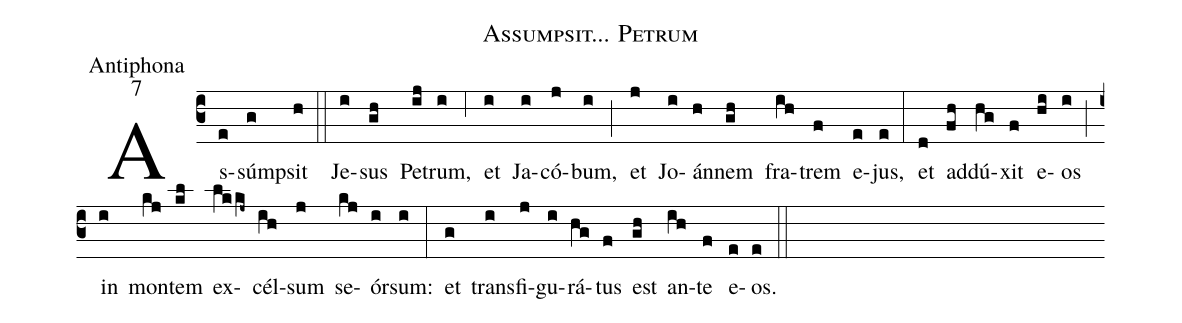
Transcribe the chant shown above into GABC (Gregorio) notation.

name:Assumpsit... Petrum;
office-part:Antiphona;
mode:7;
%%
(c3) As(e)súm(g)psit(h) (::) Je(i)sus(gh) Pe(ij)trum,(i) (;6) et(i) Ja(i)có(j)bum,(i) (;) et(j) Jo(i)án(h)nem(gh) fra(ih)trem(f) e(e)jus,(e) (:) et(d) ad(fh)dú(hg)xit(f) e(hi)os(i) (;) in(i) mon(kj)tem(kl) ex(lkkj~)cél(ih)sum(j) se(kj)ór(i)sum:(i) (:) et(g) trans(i)fi(j)gu(i)rá(hg)tus(f) est(gh) an(ih)te(f) e(e)os.(e) (::)
